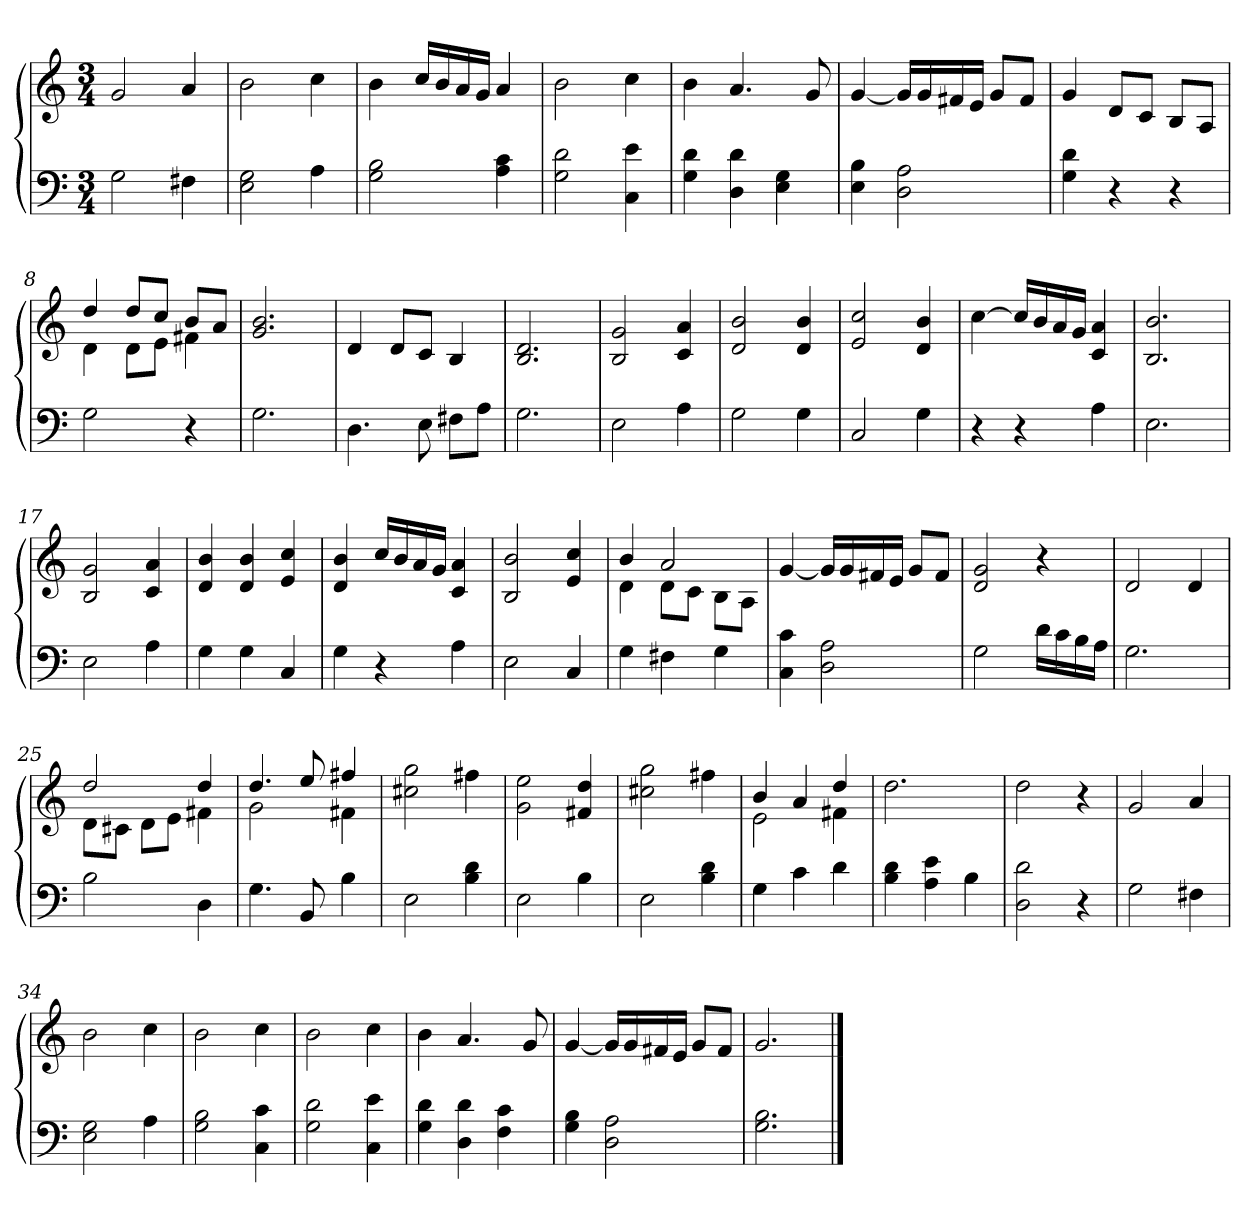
**kern	**kern
*part1	*part1
*staff2	*staff1
*clefF4	*clefG2
*k[]	*k[]
*M3/4	*M3/4
=1	=1
2G\	2g/
4F#X\	4a/
=2	=2
2E\ 2G\	2b\
4A\	4cc\
=3	=3
2G\ 2B\	4b\
.	16cc/LL
.	16b/
.	16a/
.	16g/JJ
4A\ 4c\	4a/
=4	=4
2G\ 2d\	2b\
4C\ 4e\	4cc\
=5	=5
4G\ 4d\	4b\
4D\ 4d\	4.a/
4E\ 4G\	.
.	8g/
=6	=6
4E\ 4B\	[4g/
2D\ 2A\	16g/LL]
.	16g/
.	16f#X/
.	16e/JJ
.	8g/L
.	8f#/J
!!LO:LB:g=z
=7	=7
4G\ 4d\	4g/
4r	8d/L
.	8c/J
4r	8B/L
.	8A/J
=8	=8
*	*^
2G\	4dd/	4d\
.	8dd/L	8d\L
.	8cc/J	8e\J
4r	8b/L	4f#X\
.	8a/J	.
*	*v	*v
=9	=9
2.G\	2.g/ 2.b/
=10	=10
4.D\	4d/
.	8d/L
8E\	8c/J
8F#X\L	4B/
8A\J	.
=11	=11
2.G\	2.B/ 2.d/
=12	=12
2E\	2B/ 2g/
4A\	4c/ 4a/
!!LO:LB:g=z
=13	=13
2G\	2d/ 2b/
4G\	4d/ 4b/
=14	=14
2C/	2e/ 2cc/
4G\	4d/ 4b/
=15	=15
4r	[4cc\
4r	16cc/LL]
.	16b/
.	16a/
.	16g/JJ
4A\	4c/ 4a/
=16	=16
2.E\	2.B/ 2.b/
=17	=17
2E\	2B/ 2g/
4A\	4c/ 4a/
=18	=18
4G\	4d/ 4b/
4G\	4d/ 4b/
4C/	4e/ 4cc/
!!LO:LB:g=z
=19	=19
4G\	4d/ 4b/
4r	16cc/LL
.	16b/
.	16a/
.	16g/JJ
4A\	4c/ 4a/
=20	=20
2E\	2B/ 2b/
4C/	4e/ 4cc/
=21	=21
*	*^
4G\	4b/	4d\
4F#X\	2a/	8d\L
.	.	8c\J
4G\	.	8B\L
.	.	8A\J
*	*v	*v
=22	=22
4C\ 4c\	[4g/
2D\ 2A\	16g/LL]
.	16g/
.	16f#X/
.	16e/JJ
.	8g/L
.	8f#/J
=23	=23
2G\	2d/ 2g/
16d\LL	4r
16c\	.
16B\	.
16A\JJ	.
!!LO:LB:g=z
=24	=24
2.G\	2d/
.	4d/
=25	=25
*	*^
2B\	2dd/	8d\L
.	.	8c#X\J
.	.	8d\L
.	.	8e\J
4D\	4dd/	4f#X\
=26	=26	=26
4.G\	4.dd/	2g\
8BB/	8ee/	.
4B\	4ff#X/	4f#X\
*	*v	*v
=27	=27
2E\	2cc#X\ 2gg\
4B\ 4d\	4ff#X\
=28	=28
2E\	2g\ 2ee\
4B\	4f#X/ 4dd/
=29	=29
2E\	2cc#X\ 2gg\
4B\ 4d\	4ff#X\
=30	=30
*	*^
4G\	4b/	2e\
4c\	4a/	.
4d\	4dd/	4f#X\
*	*v	*v
!!LO:PB:g=z
=31	=31
4B\ 4d\	2.dd\
4A\ 4e\	.
4B\	.
=32	=32
2D\ 2d\	2dd\
4r	4r
=33	=33
2G\	2g/
4F#X\	4a/
=34	=34
2E\ 2G\	2b\
4A\	4cc\
=35	=35
2G\ 2B\	2b\
4C\ 4c\	4cc\
!!LO:LB:g=z
=36	=36
2G\ 2d\	2b\
4C\ 4e\	4cc\
=37	=37
4G\ 4d\	4b\
4D\ 4d\	4.a/
4F\ 4c\	.
.	8g/
=38	=38
4G\ 4B\	[4g/
2D\ 2A\	16g/LL]
.	16g/
.	16f#X/
.	16e/JJ
.	8g/L
.	8f#/J
=39	=39
2.G\ 2.B\	2.g/
==	==
*-	*-
